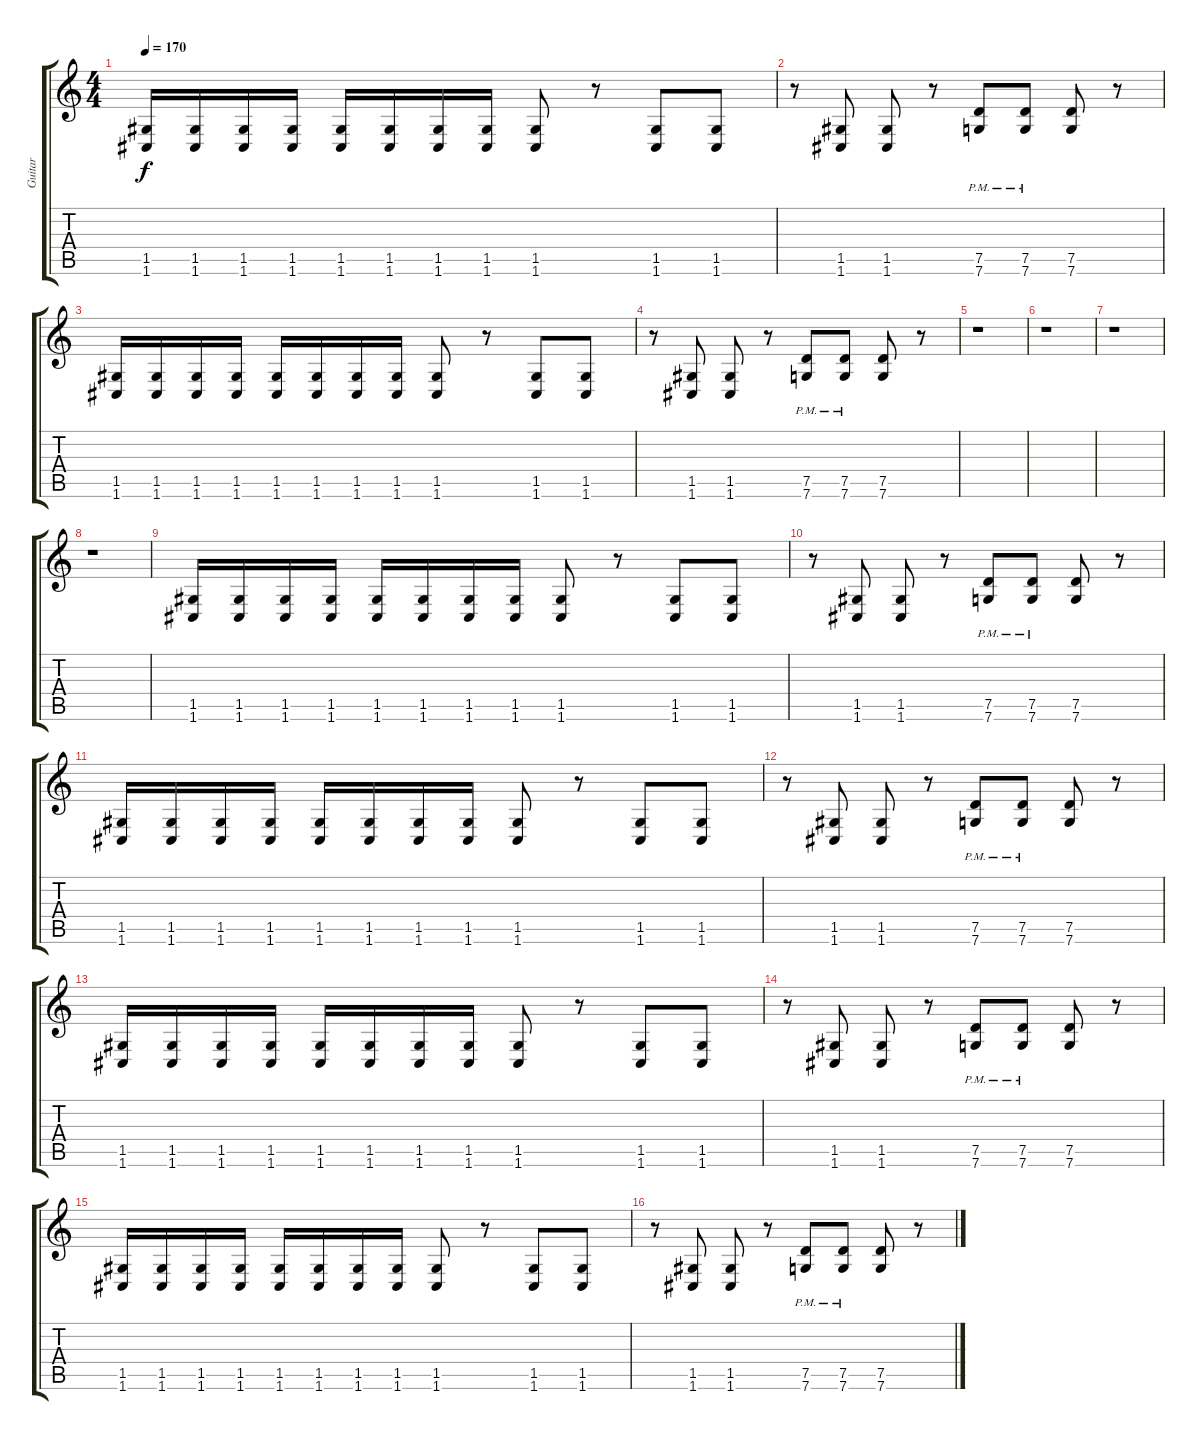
\track ("Guitar" "Guitar") {instrument distortionguitar}
\staff {score tabs}
\tuning (D4 A3 F3 C3 G2 C2) {hide}
\ts (4 4)
\tempo 170
\clef g2
\ks c
(1.5 1.6).16{dy f} (1.5 1.6).16 (1.5 1.6).16 (1.5 1.6).16 (1.5 1.6).16 (1.5 1.6).16 (1.5 1.6).16 (1.5 1.6).16 (1.5 1.6).8 r.8 (1.5 1.6).8 (1.5 1.6).8 |
r.8 (1.5 1.6).8 (1.5 1.6).8 r.8 (7.5{pm} 7.6{pm}).8 (7.5{pm} 7.6{pm}).8 (7.5 7.6).8 r.8 |
(1.5 1.6).16 (1.5 1.6).16 (1.5 1.6).16 (1.5 1.6).16 (1.5 1.6).16 (1.5 1.6).16 (1.5 1.6).16 (1.5 1.6).16 (1.5 1.6).8 r.8 (1.5 1.6).8 (1.5 1.6).8 |
r.8 (1.5 1.6).8 (1.5 1.6).8 r.8 (7.5{pm} 7.6{pm}).8 (7.5{pm} 7.6{pm}).8 (7.5 7.6).8 r.8 |
r.1 |
r.1 |
r.1 |
r.1 |
(1.5 1.6).16 (1.5 1.6).16 (1.5 1.6).16 (1.5 1.6).16 (1.5 1.6).16 (1.5 1.6).16 (1.5 1.6).16 (1.5 1.6).16 (1.5 1.6).8 r.8 (1.5 1.6).8 (1.5 1.6).8 |
r.8 (1.5 1.6).8 (1.5 1.6).8 r.8 (7.5{pm} 7.6{pm}).8 (7.5{pm} 7.6{pm}).8 (7.5 7.6).8 r.8 |
(1.5 1.6).16 (1.5 1.6).16 (1.5 1.6).16 (1.5 1.6).16 (1.5 1.6).16 (1.5 1.6).16 (1.5 1.6).16 (1.5 1.6).16 (1.5 1.6).8 r.8 (1.5 1.6).8 (1.5 1.6).8 |
r.8 (1.5 1.6).8 (1.5 1.6).8 r.8 (7.5{pm} 7.6{pm}).8 (7.5{pm} 7.6{pm}).8 (7.5 7.6).8 r.8 |
(1.5 1.6).16 (1.5 1.6).16 (1.5 1.6).16 (1.5 1.6).16 (1.5 1.6).16 (1.5 1.6).16 (1.5 1.6).16 (1.5 1.6).16 (1.5 1.6).8 r.8 (1.5 1.6).8 (1.5 1.6).8 |
r.8 (1.5 1.6).8 (1.5 1.6).8 r.8 (7.5{pm} 7.6{pm}).8 (7.5{pm} 7.6{pm}).8 (7.5 7.6).8 r.8 |
(1.5 1.6).16 (1.5 1.6).16 (1.5 1.6).16 (1.5 1.6).16 (1.5 1.6).16 (1.5 1.6).16 (1.5 1.6).16 (1.5 1.6).16 (1.5 1.6).8 r.8 (1.5 1.6).8 (1.5 1.6).8 |
r.8 (1.5 1.6).8 (1.5 1.6).8 r.8 (7.5{pm} 7.6{pm}).8 (7.5{pm} 7.6{pm}).8 (7.5 7.6).8 r.8
